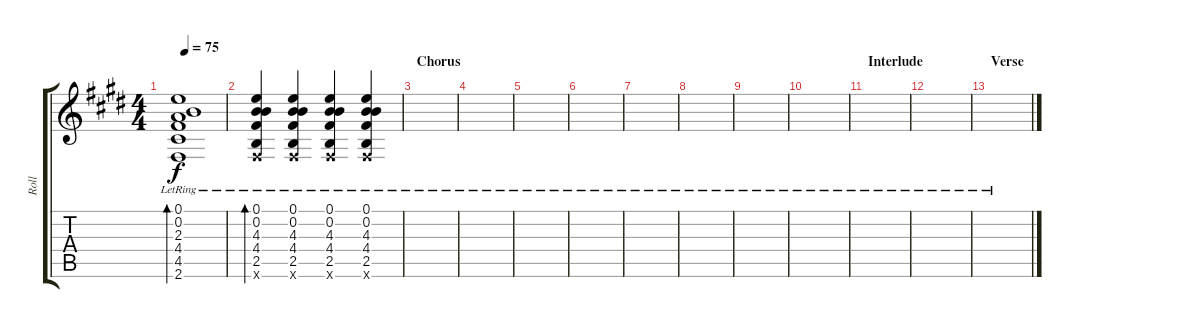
\track ("Roll" "Roll") {instrument electricguitarclean}
\staff {score tabs}
\tuning (E4 B3 G3 D3 A2 E2) {hide}
\ts (4 4)
\tempo 75
\clef g2
\ks e
(0.1{lr} 0.2{lr} 2.3{lr} 4.4{lr} 4.5{lr} 2.6{lr}).1{bd 120 dy f} |
(0.1{lr} 0.2{lr} 4.3{lr} 4.4{lr} 2.5{lr} 2.6{x}).4{bd 120} (0.1{lr} 0.2{lr} 4.3{lr} 4.4{lr} 2.5{lr} 2.6{x}).4 (0.1{lr} 0.2{lr} 4.3{lr} 4.4{lr} 2.5{lr} 2.6{x}).4 (0.1{lr} 0.2{lr} 4.3{lr} 4.4{lr} 2.5{lr} 2.6{x}).4 |
\section ("" "Chorus")
|
|
|
|
|
|
|
|
\section ("" "Interlude")
|
|
\section ("" "Verse")
